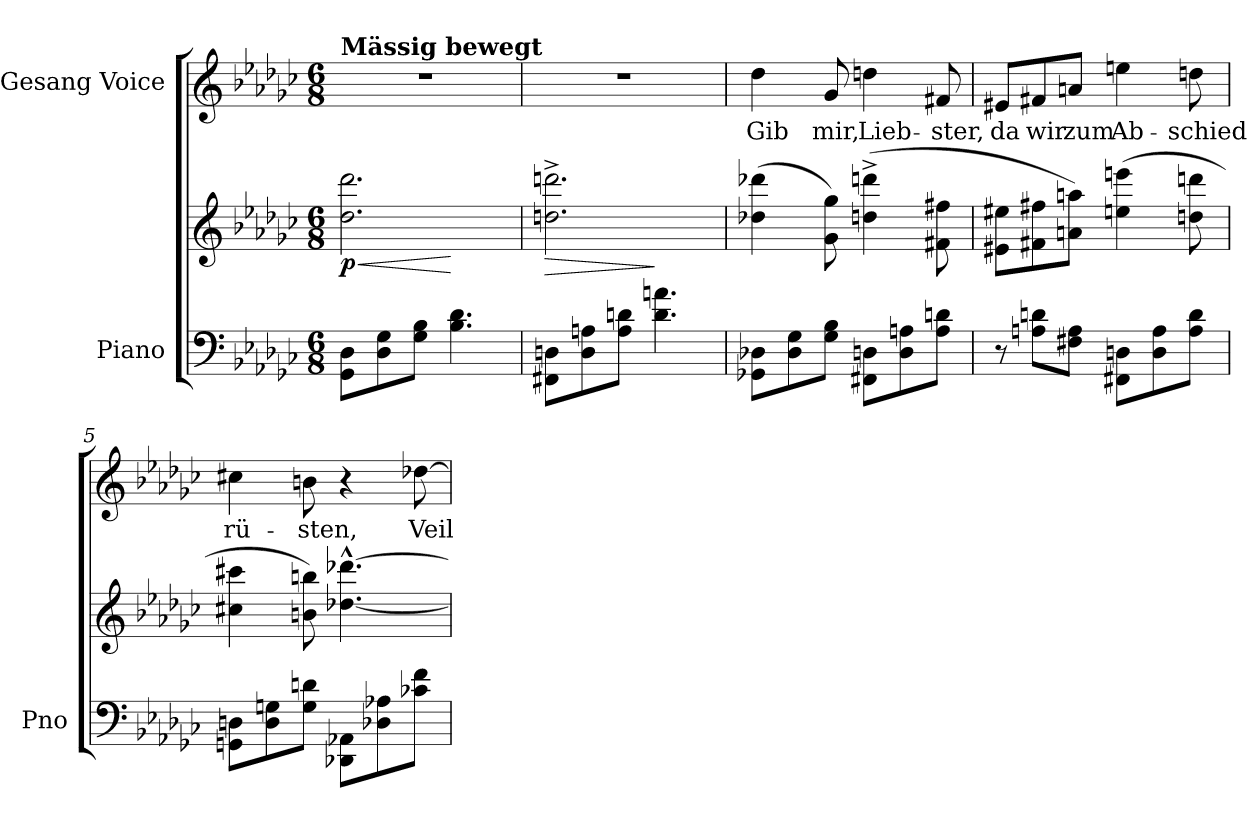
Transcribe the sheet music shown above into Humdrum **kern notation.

**kern	**kern	**dynam	**kern	**text
*part2	*part2	*part2	*part1	*part1
*staff3	*staff2	*staff2/3	*staff1	*staff1
*I"Piano	*	*	*I"Gesang Voice	*
*I'Pno	*	*	*	*
*clefF4	*clefG2	*	*clefG2	*
*k[b-e-a-d-g-c-]	*k[b-e-a-d-g-c-]	*	*k[b-e-a-d-g-c-]	*
*M6/8	*M6/8	*	*M6/8	*
=1	=1	=1	=1	=1
!	!	!	!LO:TX:a:B:t=Mässig bewegt	!
!	!	!LO:HP:b	!	!
*	*^	*	*	*
!	!	!	!LO:DY:n=1:b	!	!
8GG-\ 8D-\L	2.dd-\ 2.ddd-\	4.ryy	< p	2.r	.
8D-\ 8G-\	.	.	.	.	.
8G-\ 8B-\J	.	.	.	.	.
4.B-\ 4.d-\	.	4.ryy	[	.	.
=2	=2	=2	=2	=2	=2
!	!	!	!LO:HP:b	!	!
8FF#X\ 8Dn\L	2.ddn\^> 2.dddn\^>	4.ryy	>	2.r	.
8D\ 8An\	.	.	.	.	.
8A\ 8dn\J	.	.	.	.	.
4.d\ 4.an\	.	4.ryy	]	.	.
=3	=3	=3	=3	=3	=3
!	!	!	!	!	!LO:LY:b
*	*v	*v	*	*	*
8GG-X\ 8D-X\L	(4dd-X\ 4ddd-X\	.	4dd-\	Gib
8D-\ 8G-\	.	.	.	.
!	!	!	!	!LO:LY:b
8G-\ 8B-\J	8g-\ 8gg-\)	.	8g-/	mir,
!	!	!	!	!LO:LY:b
8FF#X\ 8Dn\L	(4ddn\^ 4dddn\^	.	4ddn\	Lieb-
8D\ 8An\	.	.	.	.
!	!	!	!	!LO:LY:b
8A\ 8dn\J	8f#X\ 8ff#X\	.	8f#X/	-ster,
!!LO:LB:g=z
=4	=4	=4	=4	=4
!	!	!	!	!LO:LY:b
8r	8e#X\ 8ee#X\L	.	8e#X/L	da
!	!	!	!	!LO:LY:b
8An\ 8dn\L	8f#X\ 8ff#X\	.	8f#X/	wir
!	!	!	!	!LO:LY:b
8F#X\ 8A\J	8an\ 8aan\J)	.	8an/J	zum
!	!	!	!	!LO:LY:b
8FF#X\ 8Dn\L	(4een\ 4eeen\	.	4een\	Ab-
8D\ 8A\	.	.	.	.
!	!	!	!	!LO:LY:b
8A\ 8d\J	8ddn\ 8dddn\	.	8ddn\	-schied
=5	=5	=5	=5	=5
!	!	!	!	!LO:LY:b
8GGn\ 8Dn\L	4cc#X\ 4ccc#X\	.	4cc#X\	rü-
8D\ 8Gn\	.	.	.	.
!	!	!	!	!LO:LY:b
8G\ 8dn\J	8bn\ 8bbn\)	.	8bn\	-sten,
8DD-X\ 8AA-X\L	[4.dd-X\^^ [4.ddd-X\^^	.	4r	.
8D-X\ 8A-X\	.	.	.	.
!	!	!	!	!LO:LY:b
8c-X\ 8f\J	.	.	[8dd-X\	Veil-
=	=	=	=	=
*-	*-	*-	*-	*-
